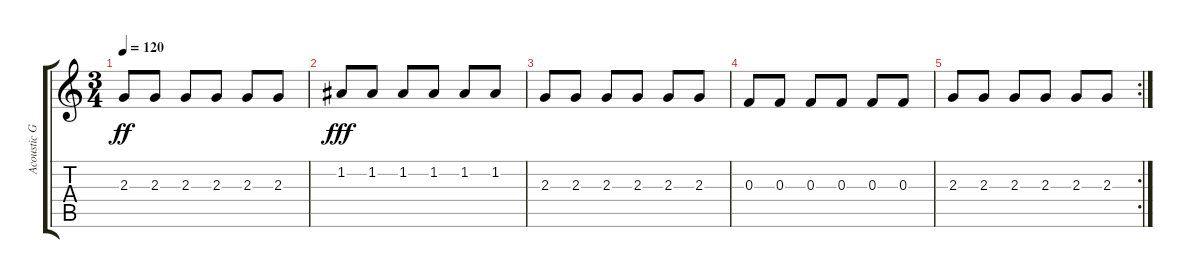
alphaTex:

\track ("Acoustic Guitar" "Acoustic G") {instrument electricguitarclean}
\staff {score tabs}
\tuning (D4 A3 F3 C3 G2 C2) {hide}
\ts (3 4)
\tempo 120
\clef g2
\ks c
2.3.8{dy ff} 2.3.8 2.3.8 2.3.8 2.3.8 2.3.8 |
1.2.8{dy fff} 1.2.8 1.2.8 1.2.8 1.2.8 1.2.8 |
2.3.8 2.3.8 2.3.8 2.3.8 2.3.8 2.3.8 |
0.3.8 0.3.8 0.3.8 0.3.8 0.3.8 0.3.8 |
\rc 2
2.3.8 2.3.8 2.3.8 2.3.8 2.3.8 2.3.8
